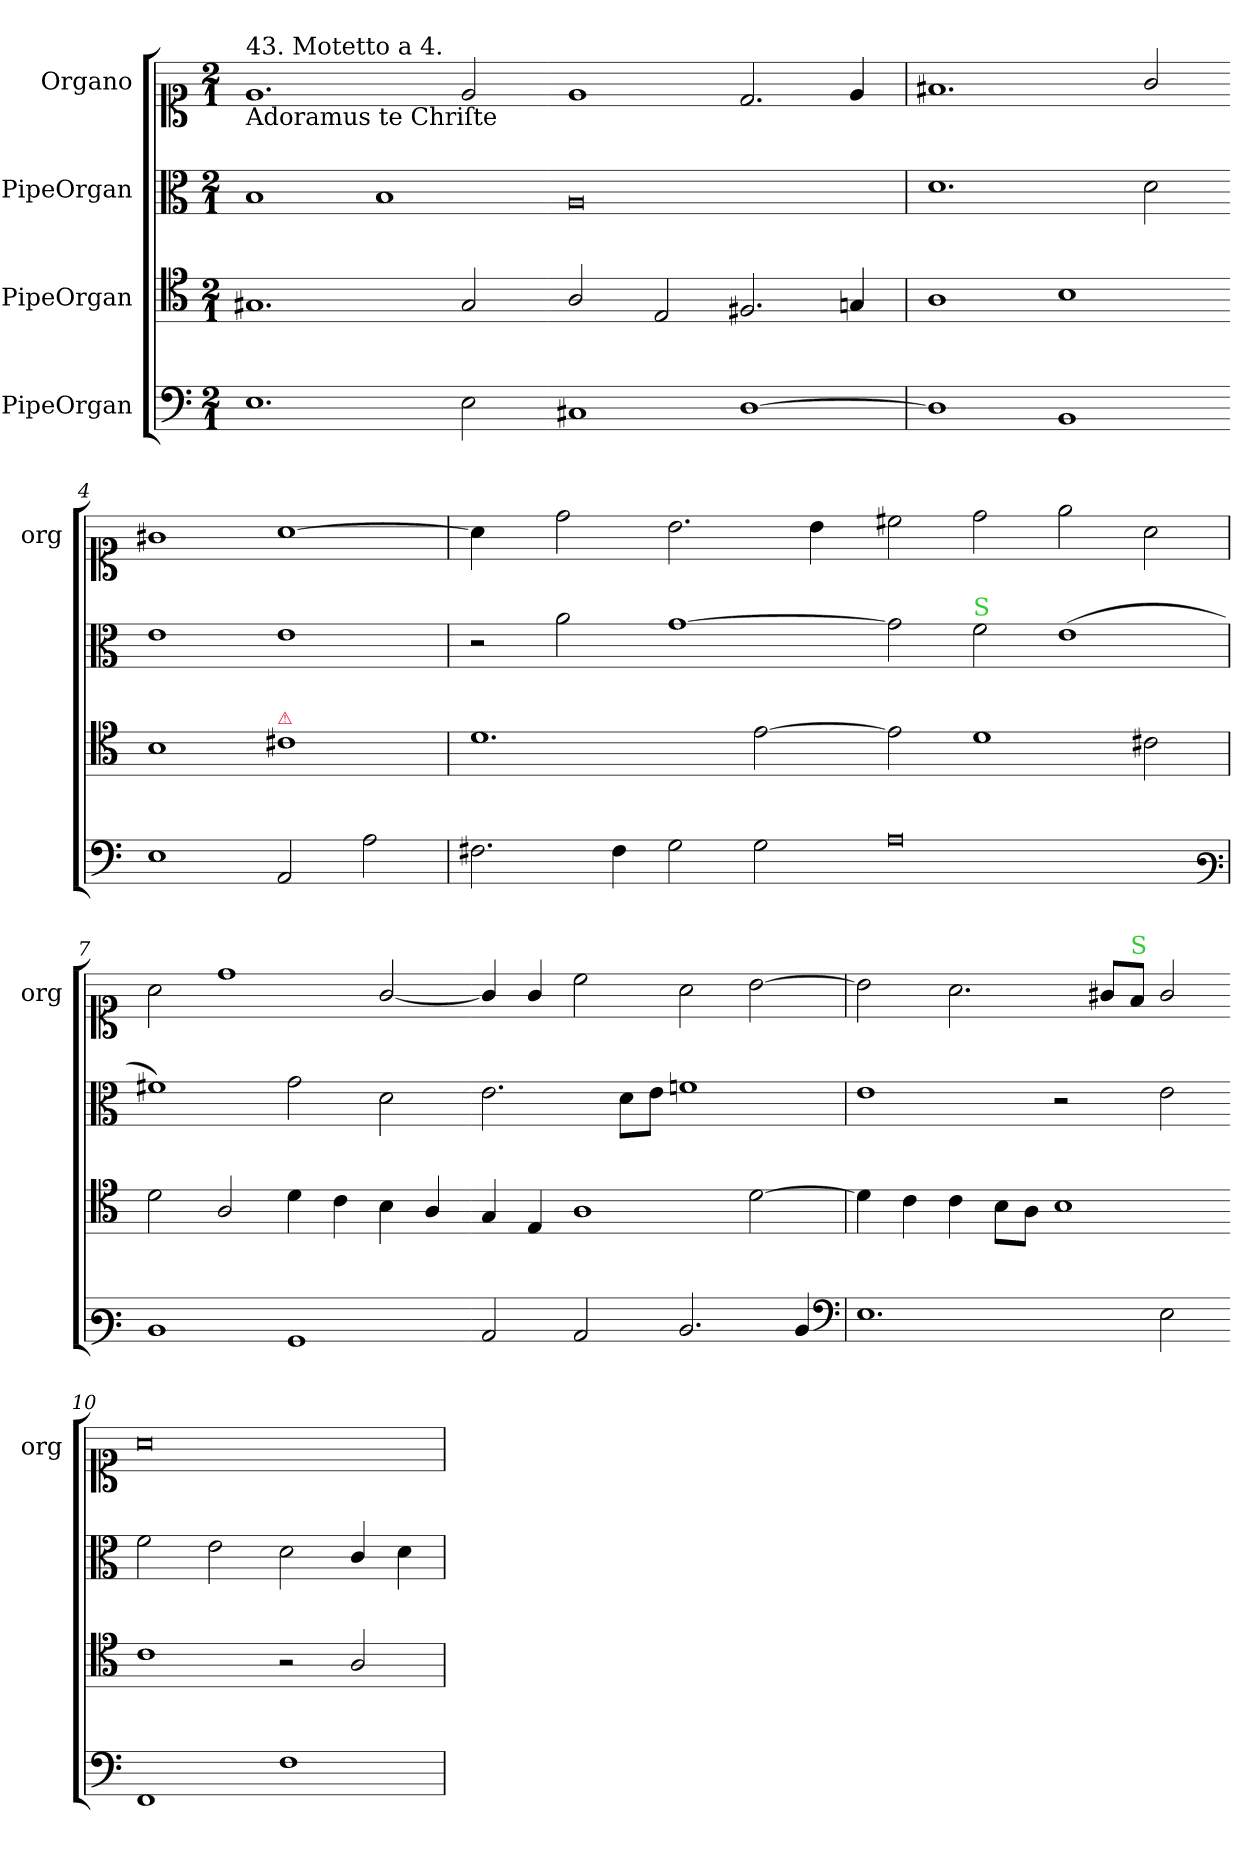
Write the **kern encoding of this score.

**kern	**kern	**kern	**kern
*part4	*part3	*part2	*part1
*staff4	*staff3	*staff2	*staff1
*I"PipeOrgan	*I"PipeOrgan	*I"PipeOrgan	*I"Organo
*	*	*	*I'org
*clefF4	*clefC4	*clefC3	*clefC1
*k[]	*k[]	*k[]	*k[]
*a:	*a:	*a:	*a:
*M2/1	*M2/1	*M2/1	*M2/1
=1	=1	=1	=1
!	!	!	!LO:TX:a:t=43. Motetto a 4.
!	!	!	!LO:TX:b:t=Adoramus te Chriſte
1.E	1.G#X	1B	1.e
.	.	1B	.
2E\	2G#/	.	2e/
=2-	=2-	=2-	=2-
1C#X	2A/	0A	1e
.	2E/	.	.
[1D	2.F#X/	.	2.d/
.	4Gn/	.	4e/
=3	=3	=3	=3
1D]	1A	1.d	1.f#X
1BB	1B	.	.
.	.	2d\	2g/
=4-	=4-	=4-	=4-
1E	1B	1e	1g#X
!	!LO:TX:a:color=crimson:t=⚠	!	!
2AA/	1c#X	1e	[1a
2A\	.	.	.
=5	=5	=5	=5
!	!	!	!LO:N:vis=4
2.F#X\	1.d	2r	2a!\]
.	.	2a\	2dd\
4F#\	.	.	.
2G\	.	[1g	2.b\
2G\	[2e\	.	.
.	.	.	4b\
=6-	=6-	=6-	=6-
0A	2e\]	2g]	2cc#X\
!	!	!LO:TX:a:color=limegreen:t=S	!
.	1d	2f\	2dd\
.	.	(<1e	2ee\
.	2c#X\	.	2a\
*clefF3	*	*	*
=7	=7	=7	=7
1D	2d\	1f#X)	2a\
.	2A/	.	1dd
1BB	4d\	2g\	.
.	4c\	.	.
.	4B\	2d\	[2g/
.	4A/	.	.
=8-	=8-	=8-	=8-
2C/	4G/	2.e\	4g/]
.	4E/	.	4g/
2C/	1A	.	2cc\
.	.	8d\L	.
.	.	8e\J	.
2.D/	.	1fn	2a\
.	[2d\	.	[2b\
4D/	.	.	.
*clefF4	*	*	*
=9	=9	=9	=9
1.E	4d!\]	1e	2b\]
.	4c\	.	.
.	4c\	.	2.a\
.	8B\L	.	.
.	8A\J	.	.
.	1B	2r	.
.	.	.	8g#X/L
!	!	!	!LO:TX:a:color=limegreen:t=S
.	.	.	8f/J
2E\	.	2e\	2g#/
=10-	=10-	=10-	=10-
1FF	1c	2f\	0a
.	.	2e\	.
1F	2r	2d\	.
.	2A/	4c/	.
.	.	4d\	.
=	=	=	=
*-	*-	*-	*-
